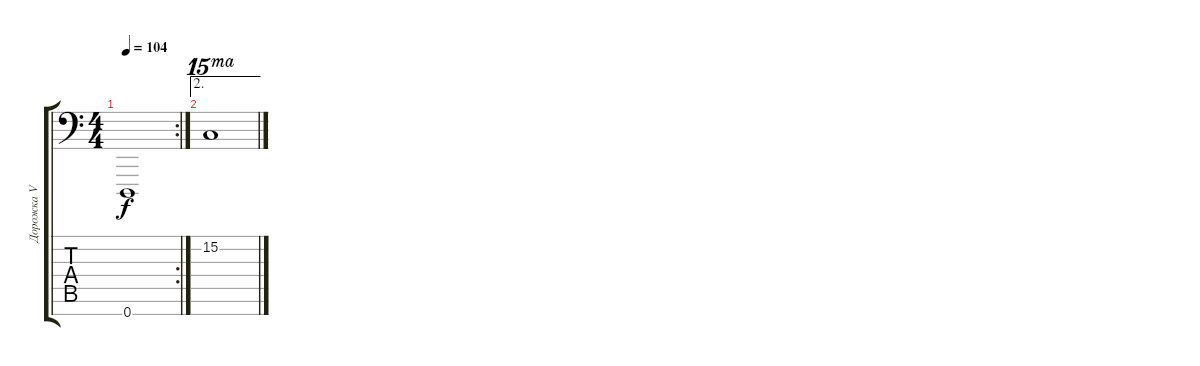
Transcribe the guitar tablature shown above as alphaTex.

\track ("Дорожка V" "Дорожка V") {instrument lead2sawtooth}
\staff {score tabs}
\tuning (D4 A3 F3 C3 G2 D2 D1) {hide}
\rc 2
\ts (4 4)
\tempo 104
\clef f4
\ks c
0.7{t}.1{dy f} |
\ae 2
15.2.1{ot 15ma}
